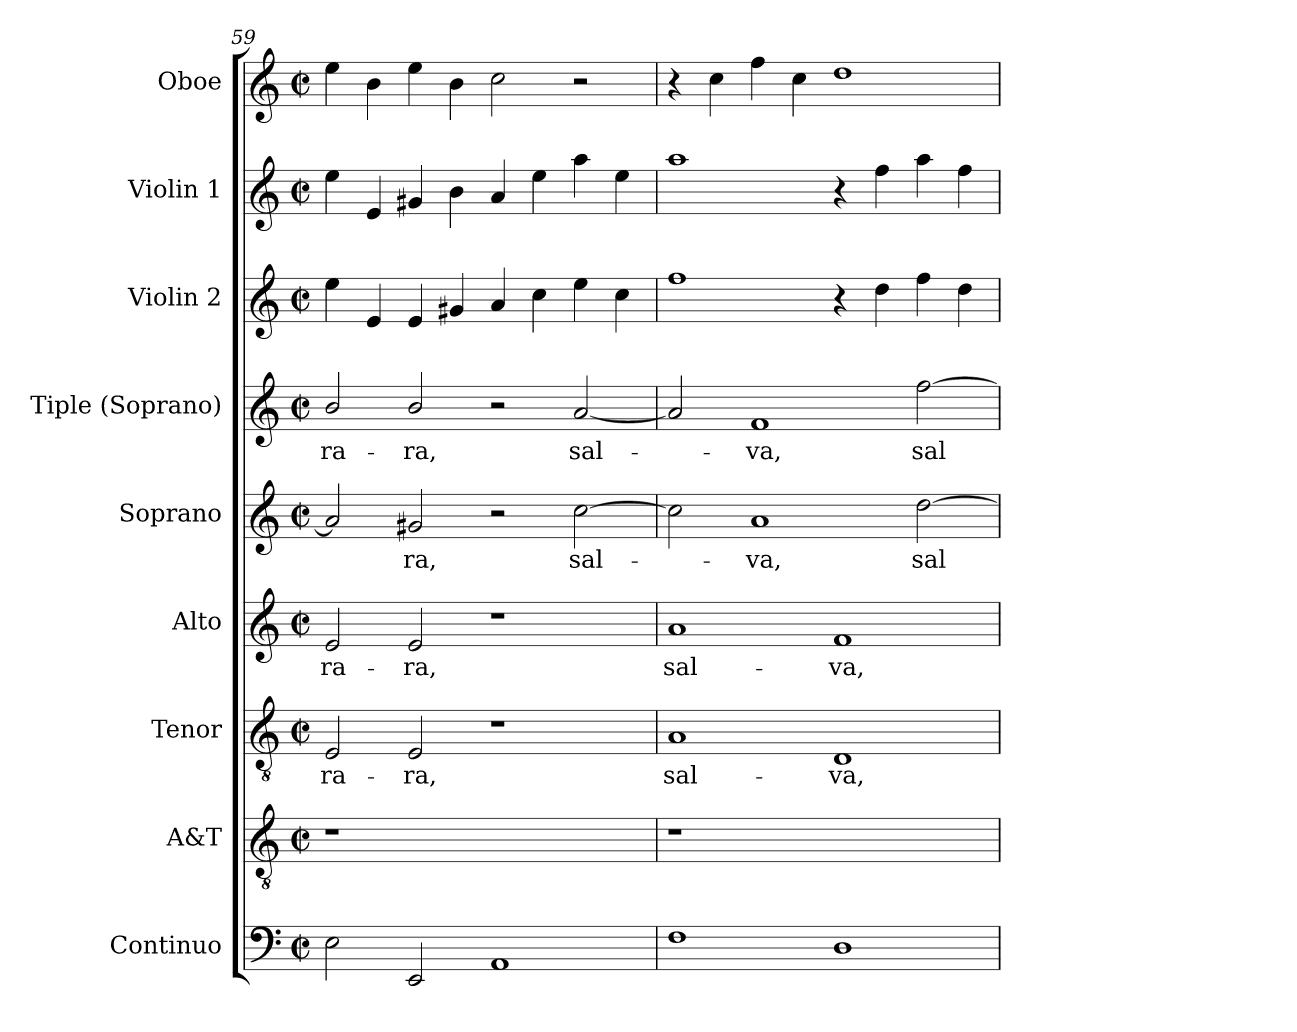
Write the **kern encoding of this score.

**kern	**kern	**kern	**text	**kern	**text	**kern	**text	**kern	**text	**kern	**kern	**kern
*part9	*part8	*part7	*part7	*part6	*part6	*part5	*part5	*part4	*part4	*part3	*part2	*part1
*staff9	*staff8	*staff7	*staff7	*staff6	*staff6	*staff5	*staff5	*staff4	*staff4	*staff3	*staff2	*staff1
*I"Continuo	*I"A&T	*I"Tenor	*	*I"Alto	*	*I"Soprano	*	*I"Tiple (Soprano)	*	*I"Violin 2	*I"Violin 1	*I"Oboe
*I'Cont.	*I'A. & T.	*I'T.	*	*I'A.	*	*I'S.	*	*I'S.	*	*I'Vln. 2	*I'Vln. 1	*I'Ob.
*clefF4	*clefGv2	*clefGv2	*	*clefG2	*	*clefG2	*	*clefG2	*	*clefG2	*clefG2	*clefG2
*	*ITrd7c12	*ITrd7c12	*	*	*	*	*	*	*	*	*	*
*k[]	*k[]	*k[]	*	*k[]	*	*k[]	*	*k[]	*	*k[]	*k[]	*k[]
*C:	*C:	*C:	*	*C:	*	*C:	*	*C:	*	*C:	*C:	*C:
*M2/2	*M2/2	*M2/2	*	*M2/2	*	*M2/2	*	*M2/2	*	*M2/2	*M2/2	*M2/2
*met(c|)	*met(c|)	*met(c|)	*	*met(c|)	*	*met(c|)	*	*met(c|)	*	*met(c|)	*met(c|)	*met(c|)
=59	=59	=59	=59	=59	=59	=59	=59	=59	=59	=59	=59	=59
!	!LO:N:vis=1	!	!	!	!	!	!	!	!	!	!	!
!	!	!	!LO:LY:b:color=#000000	!	!	!	!	!	!	!	!	!
!	!	!	!	!	!LO:LY:b:color=#000000	!	!	!	!	!	!	!
!	!	!	!	!	!	!	!	!	!LO:LY:b:color=#000000	!	!	!
2Ei\	1r	2EEi/	ra-	2ei/	ra-	2ai/]	.	2bi/	ra-	4eei\	4eei\	4eei\
.	.	.	.	.	.	.	.	.	.	4ei/	4ei/	4bi\
!	!	!	!LO:LY:b:color=#000000	!	!	!	!	!	!	!	!	!
!	!	!	!	!	!LO:LY:b:color=#000000	!	!	!	!	!	!	!
!	!	!	!	!	!	!	!LO:LY:b:color=#000000	!	!	!	!	!
!	!	!	!	!	!	!	!	!	!LO:LY:b:color=#000000	!	!	!
2EEi/	.	2EEi/	-ra,	2ei/	-ra,	2g#Xi/	-ra,	2bi/	-ra,	4ei/	4g#Xi/	4eei\
.	.	.	.	.	.	.	.	.	.	4g#Xi/	4bi\	4bi\
1AAi	1ryy	1r	.	1r	.	2r	.	2r	.	4ai/	4ai/	2cci\
.	.	.	.	.	.	.	.	.	.	4cci\	4eei\	.
!	!	!	!	!	!	!	!LO:LY:b:color=#000000	!	!	!	!	!
!	!	!	!	!	!	!	!	!	!LO:LY:b:color=#000000	!	!	!
.	.	.	.	.	.	[2cci\	sal-	[2ai/	sal-	4eei\	4aai\	2r
.	.	.	.	.	.	.	.	.	.	4cci\	4eei\	.
!!LO:LB:g=z
=60	=60	=60	=60	=60	=60	=60	=60	=60	=60	=60	=60	=60
!	!LO:N:vis=1	!	!	!	!	!	!	!	!	!	!	!
!	!	!	!LO:LY:b:color=#000000	!	!	!	!	!	!	!	!	!
!	!	!	!	!	!LO:LY:b:color=#000000	!	!	!	!	!	!	!
1Fi	1r	1AAi	sal-	1ai	sal-	2cci\]	.	2ai/]	.	1ffi	1aai	4r
.	.	.	.	.	.	.	.	.	.	.	.	4cci\
!	!	!	!	!	!	!	!LO:LY:b:color=#000000	!	!	!	!	!
!	!	!	!	!	!	!	!	!	!LO:LY:b:color=#000000	!	!	!
.	.	.	.	.	.	1ai	-va,	1fi	-va,	.	.	4ffi\
.	.	.	.	.	.	.	.	.	.	.	.	4cci\
!	!	!	!LO:LY:b:color=#000000	!	!	!	!	!	!	!	!	!
!	!	!	!	!	!LO:LY:b:color=#000000	!	!	!	!	!	!	!
1Di	1ryy	1DDi	-va,	1fi	-va,	.	.	.	.	4r	4r	1ddi
.	.	.	.	.	.	.	.	.	.	4ddi\	4ffi\	.
!	!	!	!	!	!	!	!LO:LY:b:color=#000000	!	!	!	!	!
!	!	!	!	!	!	!	!	!	!LO:LY:b:color=#000000	!	!	!
.	.	.	.	.	.	[2ddi\	sal-	[2ffi\	sal-	4ffi\	4aai\	.
.	.	.	.	.	.	.	.	.	.	4ddi\	4ffi\	.
=	=	=	=	=	=	=	=	=	=	=	=	=
*-	*-	*-	*-	*-	*-	*-	*-	*-	*-	*-	*-	*-
